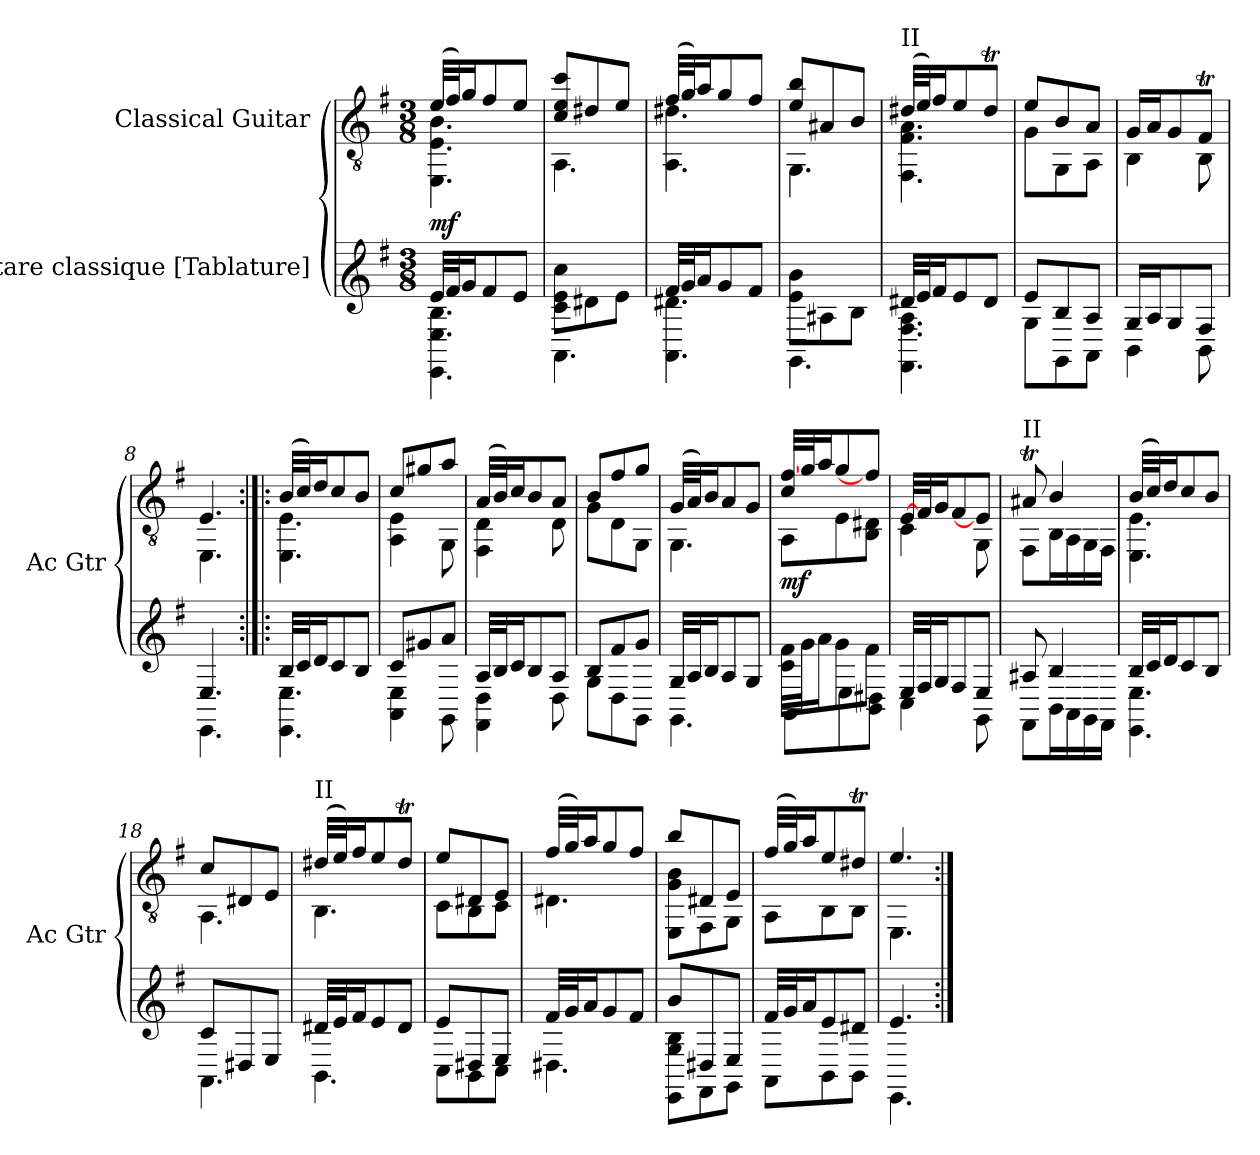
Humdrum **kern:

**kern	**kern	**dynam
*part2	*part1	*part1
*staff2	*staff1	*staff1
*I"Guitare classique [Tablature]	*I"Classical Guitar	*
*	*I'Ac Gtr	*
*stria6	*	*
*	*clefGv2	*
*k[f#]	*k[f#]	*
*M3/8	*M3/8	*
*MM46	*MM46	*
=1	=1	=1
*^	*^	*
!	!	!	!	!LO:DY:b
32eLLL	4.EE 4.E 4.B	(32e/LLL	4.EE\ 4.E\ 4.B\	mf
32f#J	.	32f#/J)	.	.
16gJ	.	16g/J	.	.
8f#	.	8f#/	.	.
8eJ	.	8e/J	.	.
=2	=2	=2	=2	=2
8c\ 8e\ 8cc\L	4.AA	8c/ 8e/ 8cc/L	4.AA\	.
8d#X	.	8d#X/	.	.
8eJ	.	8e/J	.	.
=3	=3	=3	=3	=3
32f#LLL	4.AA 4.d#X	(32f#/LLL	4.AA\ 4.d#X\	.
32gJ	.	32g/J)	.	.
16aJ	.	16a/J	.	.
8g	.	8g/	.	.
8f#J	.	8f#/J	.	.
=4	=4	=4	=4	=4
8e\ 8b\L	4.GG	8e/ 8b/L	4.GG\	.
8A#X	.	8A#X/	.	.
8BJ	.	8B/J	.	.
=5	=5	=5	=5	=5
!	!	!LO:TX:a:t=II	!	!
32d#XLLL	4.FF# 4.F# 4.A	(32d#X/LLL	4.FF#\ 4.F#\ 4.A\	.
32eJ	.	32e/J)	.	.
16f#J	.	16f#/J	.	.
8e	.	8e/	.	.
8d#J	.	8d#t/J	.	.
=6	=6	=6	=6	=6
8eL	8GL	8e/L	8G\L	.
8B	8GG	8B/	8GG\	.
8AJ	8AAJ	8A/J	8AA\J	.
!!LO:LB:g=z	!!
=7	=7	=7	=7	=7
16GLL	4BB	16G/LL	4BB\	.
16AJ	.	16A/J	.	.
8G	.	8G/	.	.
8F#J	8BB	8F#t/J	8BB\	.
=8	=8	=8	=8	=8
4.E	4.EE	4.E/	4.EE\	.
=9:|!|:	=9:|!|:	=9:|!|:	=9:|!|:	=9:|!|:
32BLLL	4.EE 4.E	(32B/LLL	4.EE\ 4.E\	.
32cJ	.	32c/J)	.	.
16dJ	.	16d/J	.	.
8c	.	8c/	.	.
8BJ	.	8B/J	.	.
=10	=10	=10	=10	=10
8cL	4AA 4E	8c/L	4AA\ 4E\	.
8g#X	.	8g#X/	.	.
8aJ	8GG	8a/J	8GG\	.
=11	=11	=11	=11	=11
32ALLL	4FF# 4D	(32A/LLL	4FF#\ 4D\	.
32BJ	.	32B/J)	.	.
16cJ	.	16c/J	.	.
8B	.	8B/	.	.
8AJ	8D	8A/J	8D\	.
=12	=12	=12	=12	=12
8BL	8GL	8B/L	8G\L	.
8f#	8D	8f#/	8D\	.
8gJ	8GGJ	8g/J	8GG\J	.
=13	=13	=13	=13	=13
32GLLL	4.GG	(32G/LLL	4.GG\	.
32AJ	.	32A/J)	.	.
16BJ	.	16B/J	.	.
8A	.	8A/	.	.
8GJ	.	8G/J	.	.
!!LO:LB:g=z	!!
=14	=14	=14	=14	=14
!	!	!	!	!LO:DY:b
32c\ 32f#\LLL	8AAL	32c/ [32f#/LLL	8AA\L	mf
32gJ	.	32g/J	.	.
16aJ	.	16a/J	.	.
8g	8E	8g/	8E\	.
8f#J	8BB\ 8D#X\J	8f#/J]	8BB\ 8D#X\J	.
=15	=15	=15	=15	=15
32ELLL	4C	[32E/LLL	4C\	.
32F#J	.	32F#/J	.	.
16GJ	.	16G/J	.	.
8F#	.	8F#/	.	.
8EJ	8GG	8E/J]	8GG\	.
=16	=16	=16	=16	=16
!	!	!LO:TX:a:t=II	!	!
8A#X	8FF#L	8A#Xt/	8FF#\L	.
4B	16BBL	4B/	16BB\L	.
.	16AA	.	16AA\	.
.	16GG	.	16GG\	.
.	16FF#JJ	.	16FF#\JJ	.
=17	=17	=17	=17	=17
32BLLL	4.EE 4.E	(32B/LLL	4.EE\ 4.E\	.
32cJ	.	32c/J)	.	.
16dJ	.	16d/J	.	.
8c	.	8c/	.	.
8BJ	.	8B/J	.	.
=18	=18	=18	=18	=18
8cL	4.AA	8c/L	4.AA\	.
8D#X	.	8D#X/	.	.
8EJ	.	8E/J	.	.
=19	=19	=19	=19	=19
!	!	!LO:TX:a:t=II	!	!
32d#XLLL	4.BB	(32d#X/LLL	4.BB\	.
32eJ	.	32e/J)	.	.
16f#J	.	16f#/J	.	.
8e	.	8e/	.	.
8d#J	.	8d#t/J	.	.
!!LO:LB:g=z	!!
=20	=20	=20	=20	=20
8eL	8CL	8e/L	8C\L	.
8D#X	8BB	8D#X/	8BB\	.
8EJ	8CJ	8E/J	8C\J	.
=21	=21	=21	=21	=21
32f#LLL	4.D#X	(32f#/LLL	4.D#X\	.
32gJ	.	32g/J)	.	.
16aJ	.	16a/J	.	.
8g	.	8g/	.	.
8f#J	.	8f#/J	.	.
=22	=22	=22	=22	=22
8bL	8EE\ 8G\ 8B\L	8b/L	8EE\ 8G\ 8B\L	.
8D#X	8FF#	8D#X/	8FF#\	.
8EJ	8GGJ	8E/J	8GG\J	.
=23	=23	=23	=23	=23
32f#LLL	8AAL	(32f#/LLL	8AA\L	.
32gJ	.	32g/J)	.	.
16aJ	.	16a/J	.	.
8e	8BB	8e/	8BB\	.
8d#XJ	8BBJ	8d#Xt/J	8BB\J	.
=24	=24	=24	=24	=24
4.e	4.EE	4.e/	4.EE\	.
*v	*v	*	*	*
*	*v	*v	*
=:|!	=:|!	=:|!
*-	*-	*-
